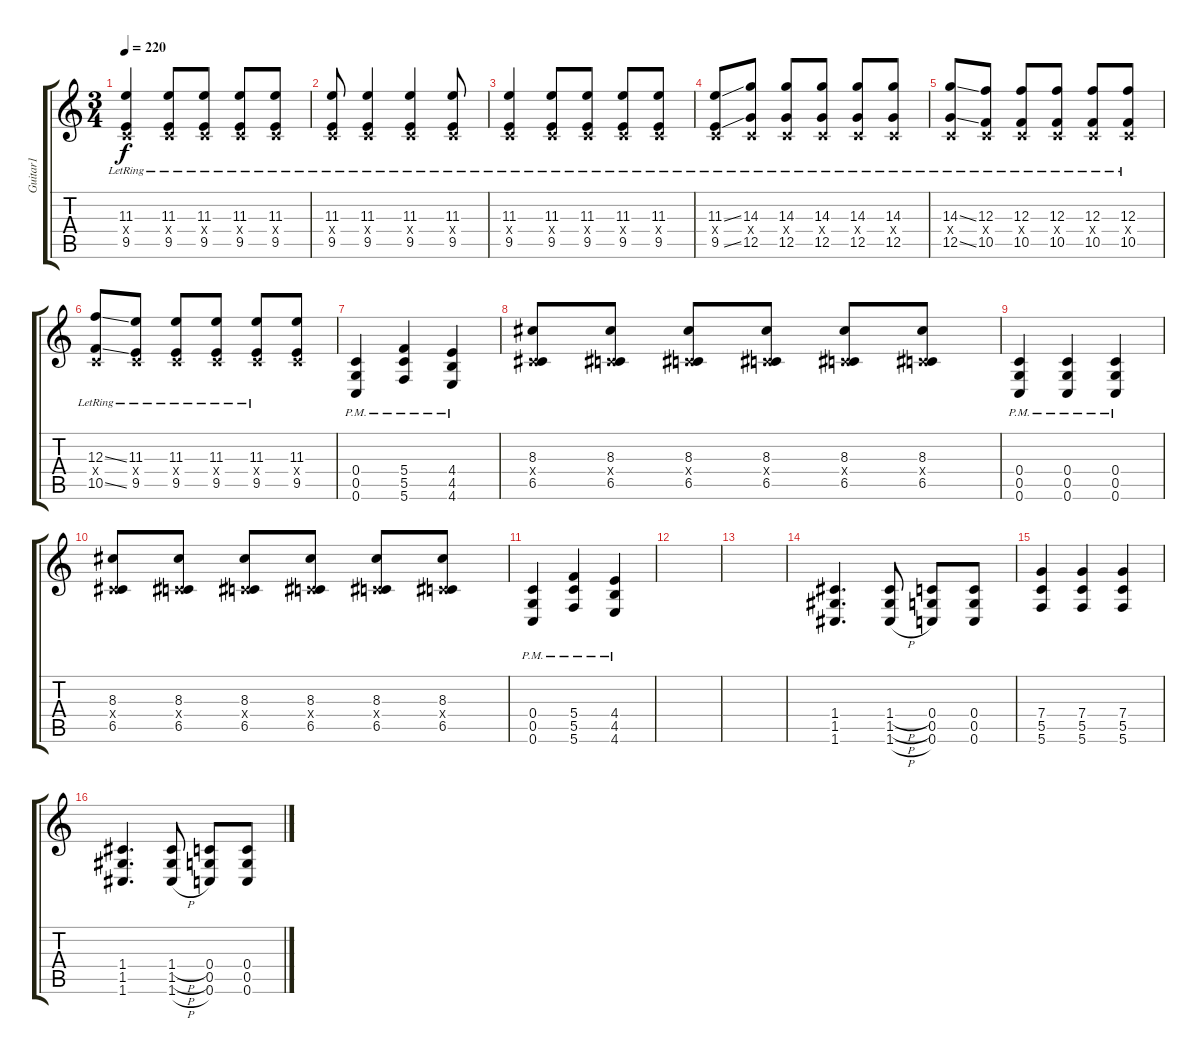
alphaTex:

\track ("Guitar1" "Guitar1") {instrument distortionguitar}
\staff {score tabs}
\tuning (D4 A3 F3 C3 G2 C2) {hide}
\ts (3 4)
\tempo 220
\clef g2
\ks c
(11.3{lr} 0.4{x} 9.5{lr}).4{dy f} (11.3{lr} 0.4{x} 9.5{lr}).8 (11.3{lr} 0.4{x} 9.5{lr}).8 (11.3{lr} 0.4{x} 9.5{lr}).8 (11.3{lr} 0.4{x} 9.5{lr}).8 |
(11.3{lr} 0.4{x} 9.5{lr}).8 (11.3{lr} 0.4{x} 9.5{lr}).4 (11.3{lr} 0.4{x} 9.5{lr}).4 (11.3{lr} 0.4{x} 9.5{lr}).8 |
(11.3{lr} 0.4{x} 9.5{lr}).4 (11.3{lr} 0.4{x} 9.5{lr}).8 (11.3{lr} 0.4{x} 9.5{lr}).8 (11.3{lr} 0.4{x} 9.5{lr}).8 (11.3{lr} 0.4{x} 9.5{lr}).8 |
(11.3{ss lr} 0.4{x} 9.5{ss lr}).8 (14.3{lr} 0.4{x} 12.5{lr}).8 (14.3{lr} 0.4{x} 12.5{lr}).8 (14.3{lr} 0.4{x} 12.5{lr}).8 (14.3{lr} 0.4{x} 12.5{lr}).8 (14.3{lr} 0.4{x} 12.5{lr}).8 |
(14.3{ss lr} 0.4{x} 12.5{ss lr}).8 (12.3{lr} 0.4{x} 10.5{lr}).8 (12.3{lr} 0.4{x} 10.5{lr}).8 (12.3{lr} 0.4{x} 10.5{lr}).8 (12.3{lr} 0.4{x} 10.5{lr}).8 (12.3{lr} 0.4{x} 10.5{lr}).8 |
(12.3{ss lr} 0.4{x} 10.5{ss lr}).8 (11.3{lr} 0.4{x} 9.5{lr}).8 (11.3{lr} 0.4{x} 9.5{lr}).8 (11.3{lr} 0.4{x} 9.5{lr}).8 (11.3{lr} 0.4{x} 9.5{lr}).8 (11.3 0.4{x} 9.5).8 |
(0.4{pm} 0.5{pm} 0.6{pm}).4 (5.4{pm} 5.5{pm} 5.6{pm}).4 (4.4{pm} 4.5{pm} 4.6{pm}).4 |
(8.3 0.4{x} 6.5).8 (8.3 0.4{x} 6.5).8 (8.3 0.4{x} 6.5).8 (8.3 0.4{x} 6.5).8 (8.3 0.4{x} 6.5).8 (8.3 0.4{x} 6.5).8 |
(0.4{pm} 0.5{pm} 0.6{pm}).4 (0.4{pm} 0.5{pm} 0.6{pm}).4 (0.4{pm} 0.5{pm} 0.6{pm}).4 |
(8.3 0.4{x} 6.5).8 (8.3 0.4{x} 6.5).8 (8.3 0.4{x} 6.5).8 (8.3 0.4{x} 6.5).8 (8.3 0.4{x} 6.5).8 (8.3 0.4{x} 6.5).8 |
(0.4{pm} 0.5{pm} 0.6{pm}).4 (5.4{pm} 5.5{pm} 5.6{pm}).4 (4.4{pm} 4.5{pm} 4.6{pm}).4 |
|
|
(1.4 1.5 1.6).4{d} (1.4{h} 1.5{h} 1.6{h}).8 (0.4 0.5 0.6).8 (0.4 0.5 0.6).8 |
(7.4 5.5 5.6).4 (7.4 5.5 5.6).4 (7.4 5.5 5.6).4 |
(1.4 1.5 1.6).4{d} (1.4{h} 1.5{h} 1.6{h}).8 (0.4 0.5 0.6).8 (0.4 0.5 0.6).8
